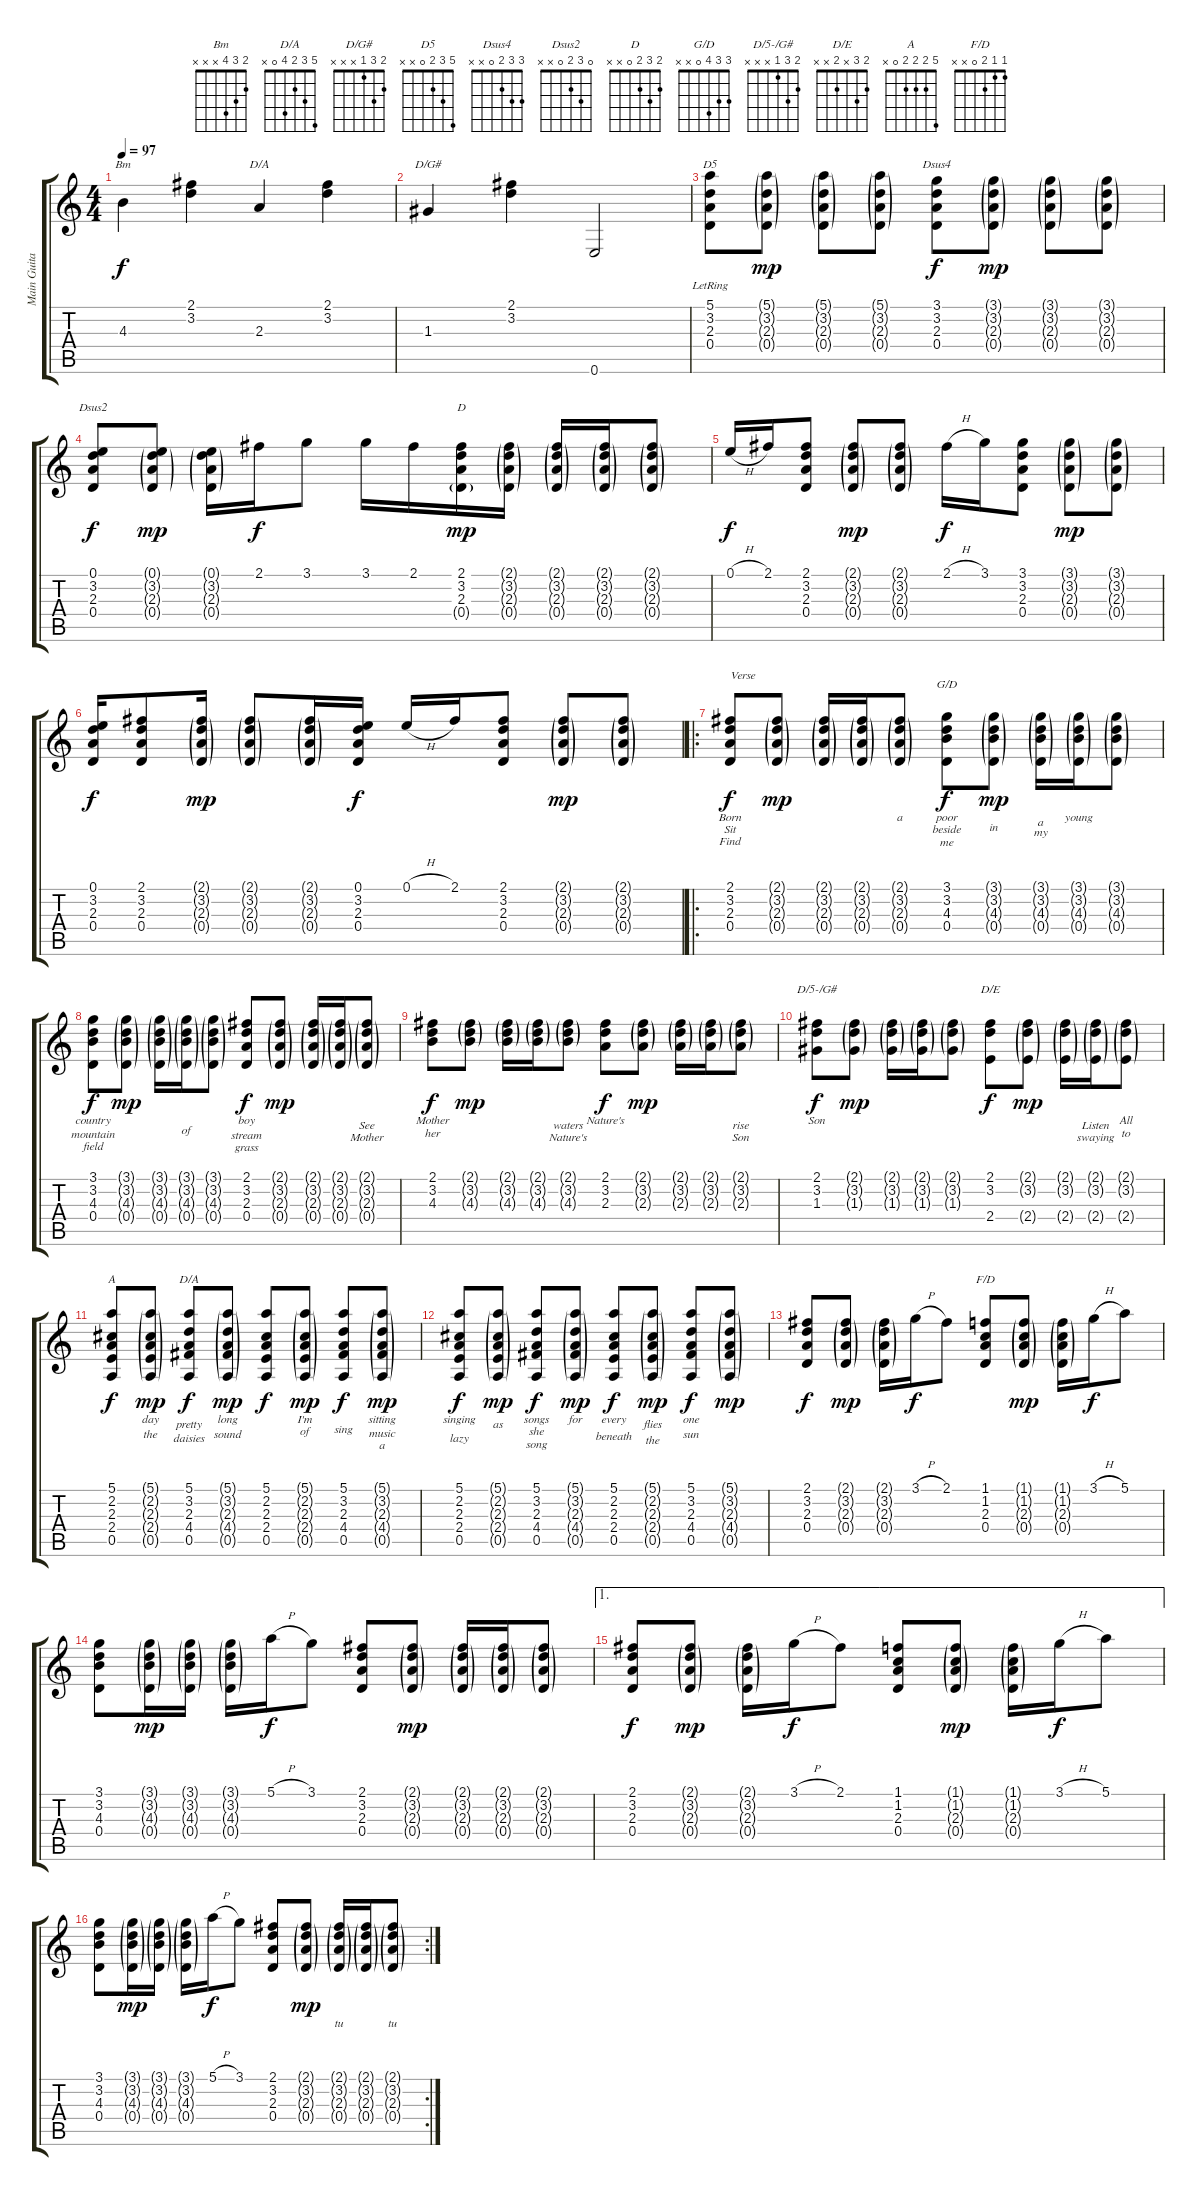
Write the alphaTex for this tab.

\track ("Main Guitar" "Main Guita") {instrument acousticguitarnylon}
\staff {score tabs}
\tuning (E4 B3 G3 D3 A2 E2) {hide}
\chord ("Bm" 2 3 4 x x x)
\chord ("D/A" 2 3 2 x x x)
\chord ("D/G#" 2 3 1 x x x)
\chord ("D5" 5 3 2 0 x x)
\chord ("Dsus4" 3 3 2 0 x x)
\chord ("Dsus2" 0 3 2 0 x x)
\chord ("D" 2 3 2 0 x x)
\chord ("G/D" 3 3 4 0 x x)
\chord ("D/5-/G#" 2 3 1 x x x)
\chord ("D/E" 2 3 x 2 x x)
\chord ("A" 5 2 2 2 0 x)
\chord ("D/A" 5 3 2 4 0 x)
\chord ("F/D" 1 1 2 0 x x)
\ts (4 4)
\tempo 97
\clef g2
\ks c
4.3.4{ch "Bm" dy f instrument acousticguitarnylon} (2.1 3.2).4 2.3.4{ch "D/A"} (2.1 3.2).4 |
1.3.4{ch "D/G#"} (2.1 3.2).4 0.6.2 |
(5.1{lr} 3.2{lr} 2.3{lr} 0.4).8{ch "D5"} (5.1{g} 3.2{g} 2.3{g} 0.4{g}).8{dy mp} (5.1{g} 3.2{g} 2.3{g} 0.4{g}).8 (5.1{g} 3.2{g} 2.3{g} 0.4{g}).8 (3.1 3.2 2.3 0.4).8{ch "Dsus4" dy f} (3.1{g} 3.2{g} 2.3{g} 0.4{g}).8{dy mp} (3.1{g} 3.2{g} 2.3{g} 0.4{g}).8 (3.1{g} 3.2{g} 2.3{g} 0.4{g}).8 |
(0.1 3.2 2.3 0.4).8{ch "Dsus2" dy f} (0.1{g} 3.2{g} 2.3{g} 0.4{g}).8{dy mp} (0.1{g} 3.2{g} 2.3{g} 0.4{g}).16 2.1.16{dy f} 3.1.8 3.1.16 2.1.16 (2.1 3.2 2.3 0.4{g}).16{ch "D" dy mp} (2.1{g} 3.2{g} 2.3{g} 0.4{g}).16 (2.1{g} 3.2{g} 2.3{g} 0.4{g}).16 (2.1{g} 3.2{g} 2.3{g} 0.4{g}).16 (2.1{g} 3.2{g} 2.3{g} 0.4{g}).8 |
0.1{h}.16{dy f} 2.1.16 (2.1 3.2 2.3 0.4).8 (2.1{g} 3.2{g} 2.3{g} 0.4{g}).8{dy mp} (2.1{g} 3.2{g} 2.3{g} 0.4{g}).8 2.1{h}.16{dy f} 3.1.16 (3.1 3.2 2.3 0.4).8 (3.1{g} 3.2{g} 2.3{g} 0.4{g}).8{dy mp} (3.1{g} 3.2{g} 2.3{g} 0.4{g}).8 |
(0.1 3.2 2.3 0.4).16{dy f} (2.1 3.2 2.3 0.4).8 (2.1{g} 3.2{g} 2.3{g} 0.4{g}).16{dy mp} (2.1{g} 3.2{g} 2.3{g} 0.4{g}).8 (2.1{g} 3.2{g} 2.3{g} 0.4{g}).16 (0.1 3.2 2.3 0.4).16{dy f} 0.1{h}.16 2.1.16 (2.1 3.2 2.3 0.4).8 (2.1{g} 3.2{g} 2.3{g} 0.4{g}).8{dy mp} (2.1{g} 3.2{g} 2.3{g} 0.4{g}).8 |
\ro
(2.1 3.2 2.3 0.4).8{txt "Verse" lyrics (0 "Born") lyrics (1 "Sit") lyrics (2 "Find") lyrics (3 "") lyrics (4 "") dy f} (2.1{g} 3.2{g} 2.3{g} 0.4{g}).8{lyrics (0 "") lyrics (1 "") lyrics (2 "") lyrics (3 "") lyrics (4 "") dy mp} (2.1{g} 3.2{g} 2.3{g} 0.4{g}).16{lyrics (0 "") lyrics (1 "") lyrics (2 "") lyrics (3 "") lyrics (4 "")} (2.1{g} 3.2{g} 2.3{g} 0.4{g}).16{lyrics (0 "") lyrics (1 "") lyrics (2 "") lyrics (3 "") lyrics (4 "")} (2.1{g} 3.2{g} 2.3{g} 0.4{g}).8{lyrics (0 "a") lyrics (1 "") lyrics (2 "") lyrics (3 "") lyrics (4 "")} (3.1 3.2 4.3 0.4).8{ch "G/D" lyrics (0 "poor") lyrics (1 "beside") lyrics (2 "me") lyrics (3 "") lyrics (4 "") dy f} (3.1{g} 3.2{g} 4.3{g} 0.4{g}).8{lyrics (0 "") lyrics (1 "") lyrics (2 "in") lyrics (3 "") lyrics (4 "") dy mp} (3.1{g} 3.2{g} 4.3{g} 0.4{g}).16{lyrics (0 "") lyrics (1 "a") lyrics (2 "my") lyrics (3 "") lyrics (4 "")} (3.1{g} 3.2{g} 4.3{g} 0.4{g}).16{lyrics (0 "young") lyrics (1 "") lyrics (2 "") lyrics (3 "") lyrics (4 "")} (3.1{g} 3.2{g} 4.3{g} 0.4{g}).8{lyrics (0 "") lyrics (1 "") lyrics (2 "") lyrics (3 "") lyrics (4 "")} |
(3.1 3.2 4.3 0.4).8{lyrics (0 "country") lyrics (1 "mountain") lyrics (2 "field") lyrics (3 "") lyrics (4 "") dy f} (3.1{g} 3.2{g} 4.3{g} 0.4{g}).8{lyrics (0 "") lyrics (1 "") lyrics (2 "") lyrics (3 "") lyrics (4 "") dy mp} (3.1{g} 3.2{g} 4.3{g} 0.4{g}).16{lyrics (0 "") lyrics (1 "") lyrics (2 "") lyrics (3 "") lyrics (4 "")} (3.1{g} 3.2{g} 4.3{g} 0.4{g}).16{lyrics (0 "") lyrics (1 "") lyrics (2 "of") lyrics (3 "") lyrics (4 "")} (3.1{g} 3.2{g} 4.3{g} 0.4{g}).8{lyrics (0 "") lyrics (1 "") lyrics (2 "") lyrics (3 "") lyrics (4 "")} (2.1 3.2 2.3 0.4).8{lyrics (0 "boy") lyrics (1 "stream") lyrics (2 "grass") lyrics (3 "") lyrics (4 "") dy f} (2.1{g} 3.2{g} 2.3{g} 0.4{g}).8{lyrics (0 "") lyrics (1 "") lyrics (2 "") lyrics (3 "") lyrics (4 "") dy mp} (2.1{g} 3.2{g} 2.3{g} 0.4{g}).16{lyrics (0 "") lyrics (1 "") lyrics (2 "") lyrics (3 "") lyrics (4 "")} (2.1{g} 3.2{g} 2.3{g} 0.4{g}).16{lyrics (0 "") lyrics (1 "") lyrics (2 "") lyrics (3 "") lyrics (4 "")} (2.1{g} 3.2{g} 2.3{g} 0.4{g}).8{lyrics (0 "") lyrics (1 "See") lyrics (2 "Mother") lyrics (3 "") lyrics (4 "")} |
(2.1 3.2 4.3).8{lyrics (0 "Mother") lyrics (1 "her") lyrics (2 "") lyrics (3 "") lyrics (4 "") dy f} (2.1{g} 3.2{g} 4.3{g}).8{lyrics (0 "") lyrics (1 "") lyrics (2 "") lyrics (3 "") lyrics (4 "") dy mp} (2.1{g} 3.2{g} 4.3{g}).16{lyrics (0 "") lyrics (1 "") lyrics (2 "") lyrics (3 "") lyrics (4 "")} (2.1{g} 3.2{g} 4.3{g}).16{lyrics (0 "") lyrics (1 "") lyrics (2 "") lyrics (3 "") lyrics (4 "")} (2.1{g} 3.2{g} 4.3{g}).8{lyrics (0 "") lyrics (1 "waters") lyrics (2 "Nature's") lyrics (3 "") lyrics (4 "")} (2.1 3.2 2.3).8{lyrics (0 "Nature's") lyrics (1 "") lyrics (2 "") lyrics (3 "") lyrics (4 "") dy f} (2.1{g} 3.2{g} 2.3{g}).8{lyrics (0 "") lyrics (1 "") lyrics (2 "") lyrics (3 "") lyrics (4 "") dy mp} (2.1{g} 3.2{g} 2.3{g}).16{lyrics (0 "") lyrics (1 "") lyrics (2 "") lyrics (3 "") lyrics (4 "")} (2.1{g} 3.2{g} 2.3{g}).16{lyrics (0 "") lyrics (1 "") lyrics (2 "") lyrics (3 "") lyrics (4 "")} (2.1{g} 3.2{g} 2.3{g}).8{lyrics (0 "") lyrics (1 "rise") lyrics (2 "Son") lyrics (3 "") lyrics (4 "")} |
(2.1 3.2 1.3).8{ch "D/5-/G#" lyrics (0 "Son") lyrics (1 "") lyrics (2 "") lyrics (3 "") lyrics (4 "") dy f} (2.1{g} 3.2{g} 1.3{g}).8{lyrics (0 "") lyrics (1 "") lyrics (2 "") lyrics (3 "") lyrics (4 "") dy mp} (2.1{g} 3.2{g} 1.3{g}).16{lyrics (0 "") lyrics (1 "") lyrics (2 "") lyrics (3 "") lyrics (4 "")} (2.1{g} 3.2{g} 1.3{g}).16{lyrics (0 "") lyrics (1 "") lyrics (2 "") lyrics (3 "") lyrics (4 "")} (2.1{g} 3.2{g} 1.3{g}).8{lyrics (0 "") lyrics (1 "") lyrics (2 "") lyrics (3 "") lyrics (4 "")} (2.1 3.2 2.4).8{ch "D/E" lyrics (0 "") lyrics (1 "") lyrics (2 "") lyrics (3 "") lyrics (4 "") dy f} (2.1{g} 3.2{g} 2.4{g}).8{lyrics (0 "") lyrics (1 "") lyrics (2 "") lyrics (3 "") lyrics (4 "") dy mp} (2.1{g} 3.2{g} 2.4{g}).16{lyrics (0 "") lyrics (1 "") lyrics (2 "") lyrics (3 "") lyrics (4 "")} (2.1{g} 3.2{g} 2.4{g}).16{lyrics (0 "") lyrics (1 "Listen") lyrics (2 "swaying") lyrics (3 "") lyrics (4 "")} (2.1{g} 3.2{g} 2.4{g}).8{lyrics (0 "All") lyrics (1 "to") lyrics (2 "") lyrics (3 "") lyrics (4 "")} |
(5.1 2.2 2.3 2.4 0.5).8{ch "A" lyrics (0 "") lyrics (1 "") lyrics (2 "") lyrics (3 "") lyrics (4 "") dy f} (5.1{g} 2.2{g} 2.3{g} 2.4{g} 0.5{g}).8{lyrics (0 "day") lyrics (1 "the") lyrics (2 "") lyrics (3 "") lyrics (4 "") dy mp} (5.1 3.2 2.3 4.4 0.5).8{ch "D/A" lyrics (0 "") lyrics (1 "pretty") lyrics (2 "daisies") lyrics (3 "") lyrics (4 "") dy f} (5.1{g} 3.2{g} 2.3{g} 4.4{g} 0.5{g}).8{lyrics (0 "long") lyrics (1 "sound") lyrics (2 "") lyrics (3 "") lyrics (4 "") dy mp} (5.1 2.2 2.3 2.4 0.5).8{lyrics (0 "") lyrics (1 "") lyrics (2 "") lyrics (3 "") lyrics (4 "") dy f} (5.1{g} 2.2{g} 2.3{g} 2.4{g} 0.5{g}).8{lyrics (0 "I'm") lyrics (1 "of") lyrics (2 "") lyrics (3 "") lyrics (4 "") dy mp} (5.1 3.2 2.3 4.4 0.5).8{lyrics (0 "") lyrics (1 "") lyrics (2 "sing") lyrics (3 "") lyrics (4 "") dy f} (5.1{g} 3.2{g} 2.3{g} 4.4{g} 0.5{g}).8{lyrics (0 "sitting") lyrics (1 "music") lyrics (2 "a") lyrics (3 "") lyrics (4 "") dy mp} |
(5.1 2.2 2.3 2.4 0.5).8{lyrics (0 "singing") lyrics (1 "") lyrics (2 "lazy") lyrics (3 "") lyrics (4 "") dy f} (5.1{g} 2.2{g} 2.3{g} 2.4{g} 0.5{g}).8{lyrics (0 "") lyrics (1 "as") lyrics (2 "") lyrics (3 "") lyrics (4 "") dy mp} (5.1 3.2 2.3 4.4 0.5).8{lyrics (0 "songs") lyrics (1 "she") lyrics (2 "song") lyrics (3 "") lyrics (4 "") dy f} (5.1{g} 3.2{g} 2.3{g} 4.4{g} 0.5{g}).8{lyrics (0 "for") lyrics (1 "") lyrics (2 "") lyrics (3 "") lyrics (4 "") dy mp} (5.1 2.2 2.3 2.4 0.5).8{lyrics (0 "every") lyrics (1 "") lyrics (2 "beneath") lyrics (3 "") lyrics (4 "") dy f} (5.1{g} 2.2{g} 2.3{g} 2.4{g} 0.5{g}).8{lyrics (0 "") lyrics (1 "flies") lyrics (2 "the") lyrics (3 "") lyrics (4 "") dy mp} (5.1 3.2 2.3 4.4 0.5).8{lyrics (0 "one") lyrics (1 "") lyrics (2 "sun") lyrics (3 "") lyrics (4 "") dy f} (5.1{g} 3.2{g} 2.3{g} 4.4{g} 0.5{g}).8{lyrics (0 "") lyrics (1 "") lyrics (2 "") lyrics (3 "") lyrics (4 "") dy mp} |
(2.1 3.2 2.3 0.4).8{lyrics (0 "") lyrics (1 "") lyrics (2 "") lyrics (3 "") lyrics (4 "") dy f} (2.1{g} 3.2{g} 2.3{g} 0.4{g}).8{lyrics (0 "") lyrics (1 "") lyrics (2 "") lyrics (3 "") lyrics (4 "") dy mp} (2.1{g} 3.2{g} 2.3{g} 0.4{g}).16{lyrics (0 "") lyrics (1 "") lyrics (2 "") lyrics (3 "") lyrics (4 "")} 3.1{h}.16{lyrics (0 "") lyrics (1 "") lyrics (2 "") lyrics (3 "") lyrics (4 "") dy f} 2.1.8{lyrics (0 "") lyrics (1 "") lyrics (2 "") lyrics (3 "") lyrics (4 "")} (1.1 1.2 2.3 0.4).8{ch "F/D" lyrics (0 "") lyrics (1 "") lyrics (2 "") lyrics (3 "") lyrics (4 "")} (1.1{g} 1.2{g} 2.3{g} 0.4{g}).8{lyrics (0 "") lyrics (1 "") lyrics (2 "") lyrics (3 "") lyrics (4 "") dy mp} (1.1{g} 1.2{g} 2.3{g} 0.4{g}).16{lyrics (0 "") lyrics (1 "") lyrics (2 "") lyrics (3 "") lyrics (4 "")} 3.1{h}.16{lyrics (0 "") lyrics (1 "") lyrics (2 "") lyrics (3 "") lyrics (4 "") dy f} 5.1.8{lyrics (0 "") lyrics (1 "") lyrics (2 "") lyrics (3 "") lyrics (4 "")} |
(3.1 3.2 4.3 0.4).8{lyrics (0 "") lyrics (1 "") lyrics (2 "") lyrics (3 "") lyrics (4 "")} (3.1{g} 3.2{g} 4.3{g} 0.4{g}).16{lyrics (0 "") lyrics (1 "") lyrics (2 "") lyrics (3 "") lyrics (4 "") dy mp} (3.1{g} 3.2{g} 4.3{g} 0.4{g}).16{lyrics (0 "") lyrics (1 "") lyrics (2 "") lyrics (3 "") lyrics (4 "")} (3.1{g} 3.2{g} 4.3{g} 0.4{g}).16{lyrics (0 "") lyrics (1 "") lyrics (2 "") lyrics (3 "") lyrics (4 "")} 5.1{h}.16{lyrics (0 "") lyrics (1 "") lyrics (2 "") lyrics (3 "") lyrics (4 "") dy f} 3.1.8{lyrics (0 "") lyrics (1 "") lyrics (2 "") lyrics (3 "") lyrics (4 "")} (2.1 3.2 2.3 0.4).8{lyrics (0 "") lyrics (1 "") lyrics (2 "") lyrics (3 "") lyrics (4 "")} (2.1{g} 3.2{g} 2.3{g} 0.4{g}).8{lyrics (0 "") lyrics (1 "") lyrics (2 "") lyrics (3 "") lyrics (4 "") dy mp} (2.1{g} 3.2{g} 2.3{g} 0.4{g}).16{lyrics (0 "") lyrics (1 "") lyrics (2 "") lyrics (3 "") lyrics (4 "")} (2.1{g} 3.2{g} 2.3{g} 0.4{g}).16{lyrics (0 "") lyrics (1 "") lyrics (2 "") lyrics (3 "") lyrics (4 "")} (2.1{g} 3.2{g} 2.3{g} 0.4{g}).8{lyrics (0 "") lyrics (1 "") lyrics (2 "") lyrics (3 "") lyrics (4 "")} |
\ae 1
(2.1 3.2 2.3 0.4).8{lyrics (0 "") lyrics (1 "") lyrics (2 "") lyrics (3 "") lyrics (4 "") dy f} (2.1{g} 3.2{g} 2.3{g} 0.4{g}).8{lyrics (0 "") lyrics (1 "") lyrics (2 "") lyrics (3 "") lyrics (4 "") dy mp} (2.1{g} 3.2{g} 2.3{g} 0.4{g}).16{lyrics (0 "") lyrics (1 "") lyrics (2 "") lyrics (3 "") lyrics (4 "")} 3.1{h}.16{lyrics (0 "") lyrics (1 "") lyrics (2 "") lyrics (3 "") lyrics (4 "") dy f} 2.1.8{lyrics (0 "") lyrics (1 "") lyrics (2 "") lyrics (3 "") lyrics (4 "")} (1.1 1.2 2.3 0.4).8{lyrics (0 "") lyrics (1 "") lyrics (2 "") lyrics (3 "") lyrics (4 "")} (1.1{g} 1.2{g} 2.3{g} 0.4{g}).8{lyrics (0 "") lyrics (1 "") lyrics (2 "") lyrics (3 "") lyrics (4 "") dy mp} (1.1{g} 1.2{g} 2.3{g} 0.4{g}).16{lyrics (0 "") lyrics (1 "") lyrics (2 "") lyrics (3 "") lyrics (4 "")} 3.1{h}.16{lyrics (0 "") lyrics (1 "") lyrics (2 "") lyrics (3 "") lyrics (4 "") dy f} 5.1.8{lyrics (0 "") lyrics (1 "") lyrics (2 "") lyrics (3 "") lyrics (4 "")} |
\rc 2
(3.1 3.2 4.3 0.4).8{lyrics (0 "") lyrics (1 "") lyrics (2 "") lyrics (3 "") lyrics (4 "")} (3.1{g} 3.2{g} 4.3{g} 0.4{g}).16{lyrics (0 "") lyrics (1 "") lyrics (2 "") lyrics (3 "") lyrics (4 "") dy mp} (3.1{g} 3.2{g} 4.3{g} 0.4{g}).16{lyrics (0 "") lyrics (1 "") lyrics (2 "") lyrics (3 "") lyrics (4 "")} (3.1{g} 3.2{g} 4.3{g} 0.4{g}).16{lyrics (0 "") lyrics (1 "") lyrics (2 "") lyrics (3 "") lyrics (4 "")} 5.1{h}.16{lyrics (0 "") lyrics (1 "") lyrics (2 "") lyrics (3 "") lyrics (4 "") dy f} 3.1.8{lyrics (0 "") lyrics (1 "") lyrics (2 "") lyrics (3 "") lyrics (4 "")} (2.1 3.2 2.3 0.4).8{lyrics (0 "") lyrics (1 "") lyrics (2 "") lyrics (3 "") lyrics (4 "")} (2.1{g} 3.2{g} 2.3{g} 0.4{g}).8{lyrics (0 "") lyrics (1 "") lyrics (2 "") lyrics (3 "") lyrics (4 "") dy mp} (2.1{g} 3.2{g} 2.3{g} 0.4{g}).16{lyrics (0 "tu") lyrics (1 "") lyrics (2 "") lyrics (3 "") lyrics (4 "")} (2.1{g} 3.2{g} 2.3{g} 0.4{g}).16{lyrics (0 "") lyrics (1 "") lyrics (2 "") lyrics (3 "") lyrics (4 "")} (2.1{g} 3.2{g} 2.3{g} 0.4{g}).8{lyrics (0 "tu") lyrics (1 "") lyrics (2 "") lyrics (3 "") lyrics (4 "")}
